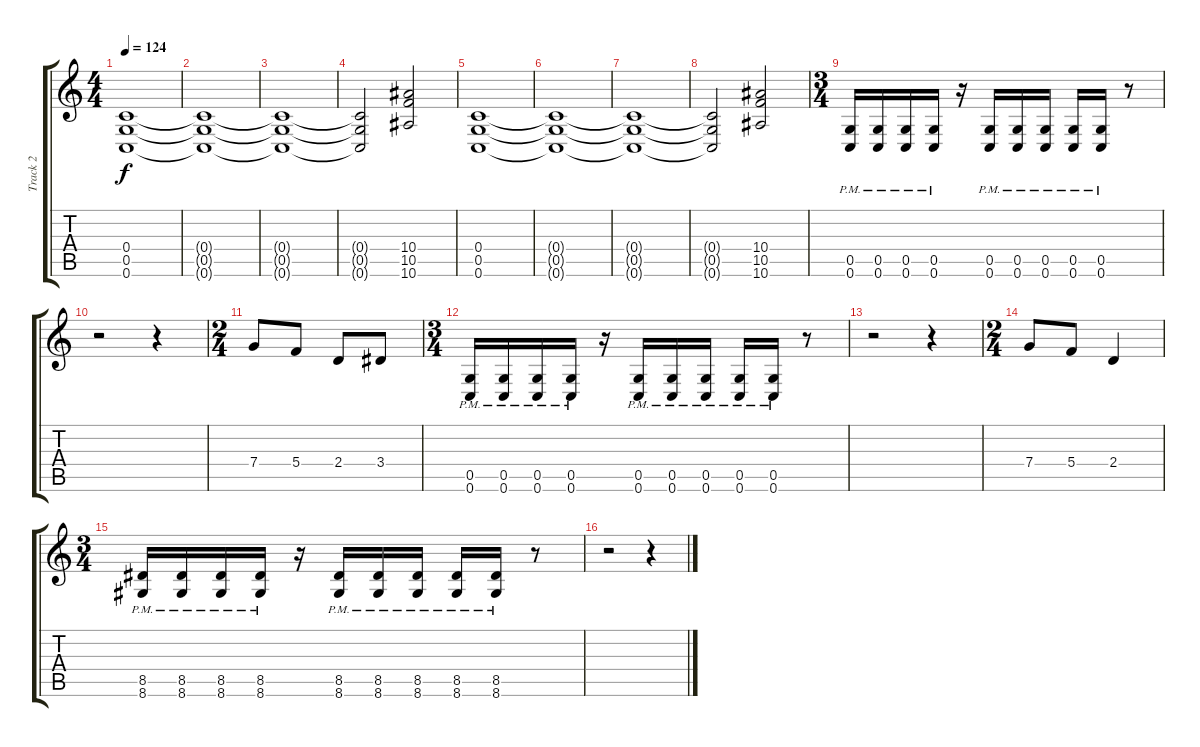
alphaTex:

\track ("Track 2" "Track 2") {instrument distortionguitar}
\staff {score tabs}
\tuning (D4 A3 F3 C3 G2 C2) {hide}
\ts (4 4)
\tempo 124
\clef g2
\ks c
(0.4 0.5 0.6).1{dy f instrument distortionguitar} |
(0.4{t} 0.5{t} 0.6{t}).1 |
(0.4{t} 0.5{t} 0.6{t}).1 |
(0.4{t} 0.5{t} 0.6{t}).2 (10.4 10.5 10.6).2 |
(0.4 0.5 0.6).1 |
(0.4{t} 0.5{t} 0.6{t}).1 |
(0.4{t} 0.5{t} 0.6{t}).1 |
(0.4{t} 0.5{t} 0.6{t}).2 (10.4 10.5 10.6).2 |
\ts (3 4)
(0.5{pm} 0.6{pm}).16 (0.5{pm} 0.6{pm}).16 (0.5{pm} 0.6{pm}).16 (0.5{pm} 0.6{pm}).16 r.16 (0.5{pm} 0.6{pm}).16 (0.5{pm} 0.6{pm}).16 (0.5{pm} 0.6{pm}).16 (0.5{pm} 0.6{pm}).16 (0.5{pm} 0.6{pm}).16 r.8 |
r.2 r.4 |
\ts (2 4)
7.4.8 5.4.8 2.4.8 3.4.8 |
\ts (3 4)
(0.5{pm} 0.6{pm}).16 (0.5{pm} 0.6{pm}).16 (0.5{pm} 0.6{pm}).16 (0.5{pm} 0.6{pm}).16 r.16 (0.5{pm} 0.6{pm}).16 (0.5{pm} 0.6{pm}).16 (0.5{pm} 0.6{pm}).16 (0.5{pm} 0.6{pm}).16 (0.5{pm} 0.6{pm}).16 r.8 |
r.2 r.4 |
\ts (2 4)
7.4.8 5.4.8 2.4.4 |
\ts (3 4)
(8.5{pm} 8.6{pm}).16 (8.5{pm} 8.6{pm}).16 (8.5{pm} 8.6{pm}).16 (8.5{pm} 8.6{pm}).16 r.16 (8.5{pm} 8.6{pm}).16 (8.5{pm} 8.6{pm}).16 (8.5{pm} 8.6{pm}).16 (8.5{pm} 8.6{pm}).16 (8.5{pm} 8.6{pm}).16 r.8 |
r.2 r.4
